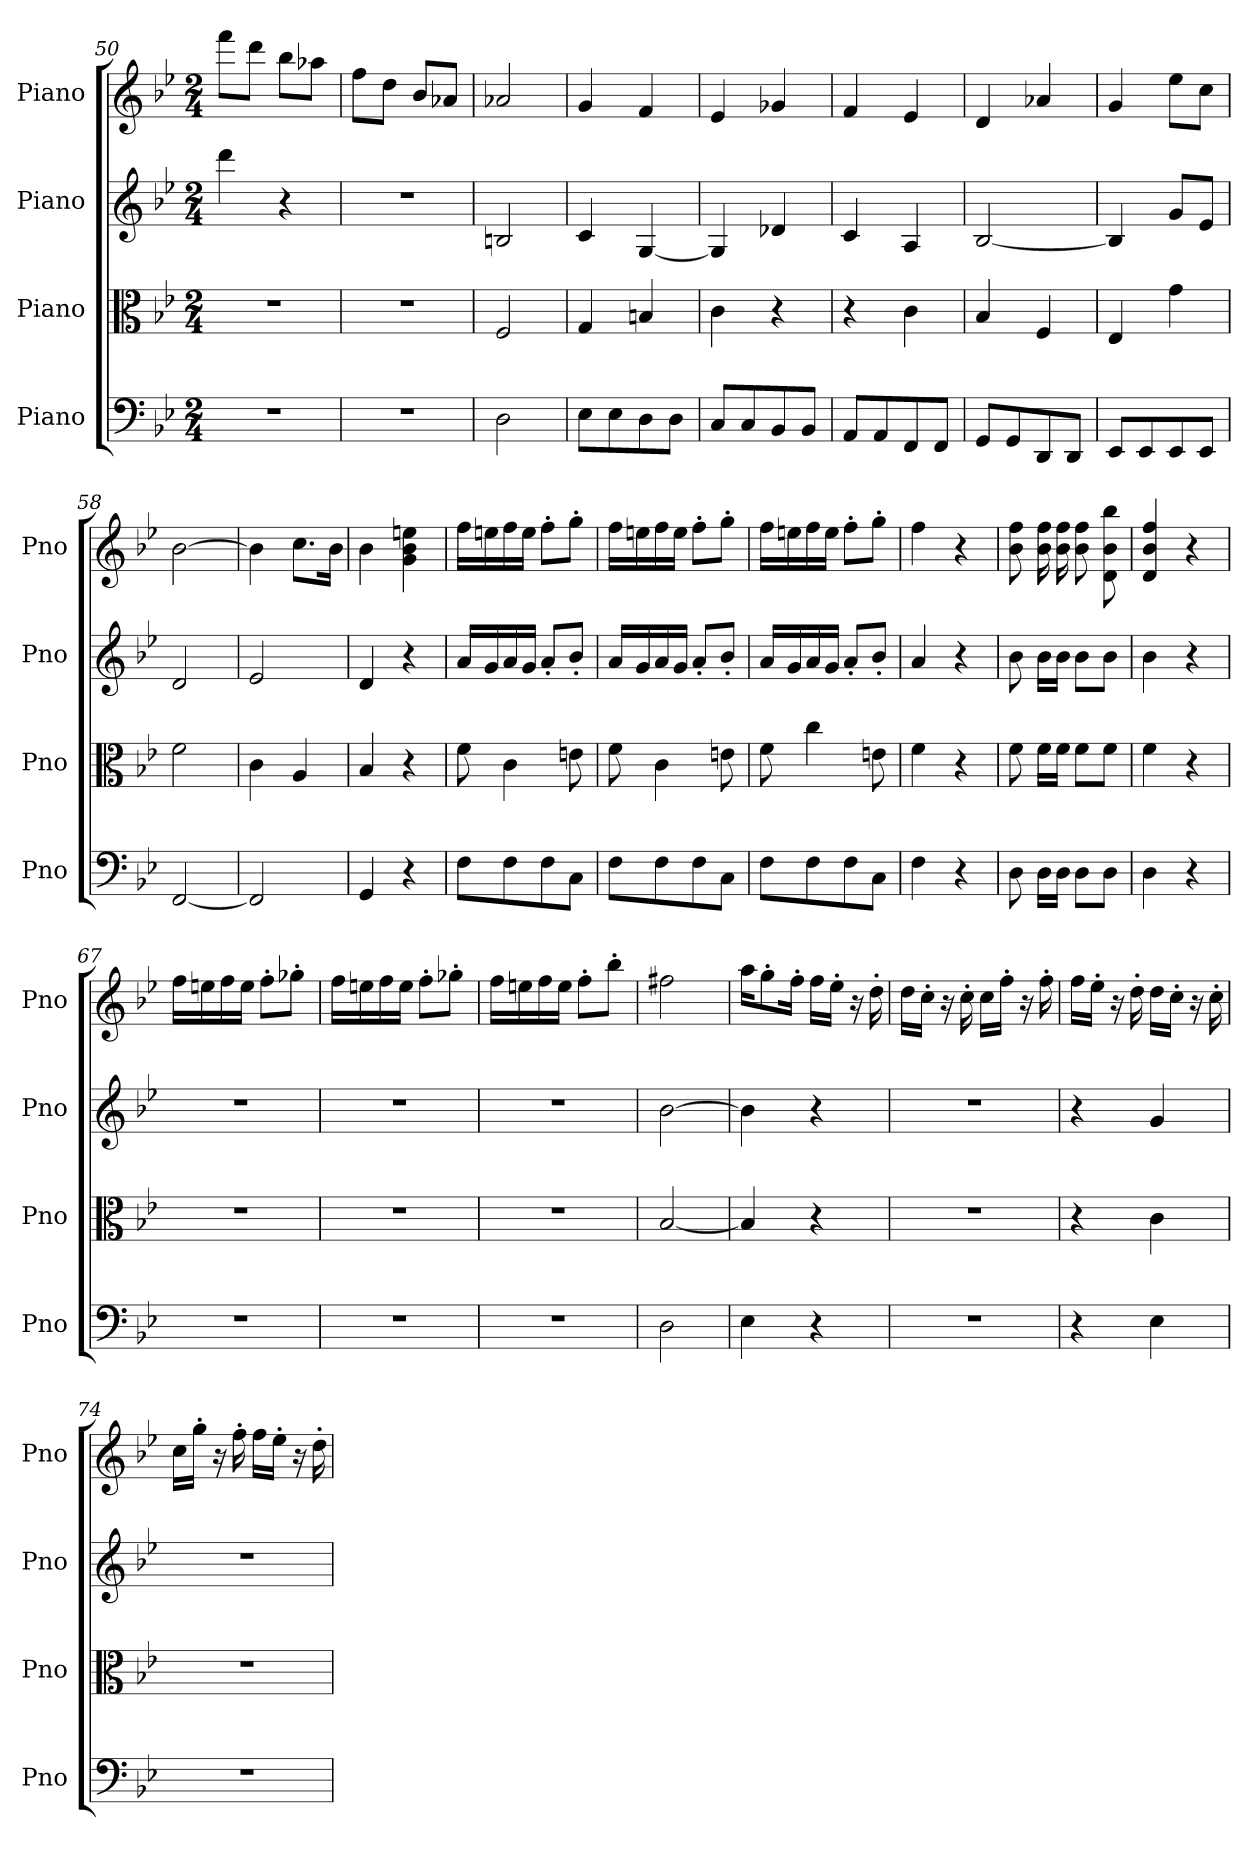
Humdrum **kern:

**kern	**kern	**kern	**kern
*part4	*part3	*part2	*part1
*staff4	*staff3	*staff2	*staff1
*I"Piano	*I"Piano	*I"Piano	*I"Piano
*I'Pno	*I'Pno	*I'Pno	*I'Pno
*clefF4	*clefC3	*clefG2	*clefG2
*k[b-e-]	*k[b-e-]	*k[b-e-]	*k[b-e-]
*M2/4	*M2/4	*M2/4	*M2/4
=50	=50	=50	=50
2r	2r	4ddd\	8fff\L
.	.	.	8ddd\J
.	.	4r	8bb-\L
.	.	.	8aa-X\J
=51	=51	=51	=51
2r	2r	2r	8ff\L
.	.	.	8dd\J
.	.	.	8b-/L
.	.	.	8a-X/J
=52	=52	=52	=52
2D\	2F/	2Bn/	2a-X/
!!LO:LB:g=z
=53	=53	=53	=53
8E-\L	4G/	4c/	4g/
8E-\	.	.	.
8D\	4Bn/	[4G/	4f/
8D\J	.	.	.
=54	=54	=54	=54
8C/L	4c\	4G/]	4e-/
8C/	.	.	.
8BB-/	4r	4d-X/	4g-X/
8BB-/J	.	.	.
=55	=55	=55	=55
8AA/L	4r	4c/	4f/
8AA/	.	.	.
8FF/	4c\	4A/	4e-/
8FF/J	.	.	.
=56	=56	=56	=56
8GG/L	4B-/	[2B-/	4d/
8GG/	.	.	.
8DD/	4F/	.	4a-X/
8DD/J	.	.	.
=57	=57	=57	=57
8EE-/L	4E-/	4B-/]	4g/
8EE-/	.	.	.
8EE-/	4g\	8g/L	8ee-\L
8EE-/J	.	8e-/J	8cc\J
=58	=58	=58	=58
[2FF/	2f\	2d/	[2b-\
=59	=59	=59	=59
2FF/]	4c\	2e-/	4b-\]
.	4A/	.	8.cc\L
.	.	.	16b-\Jk
=60	=60	=60	=60
4GG/	4B-/	4d/	4b-\
4r	4r	4r	4g\ 4b-\ 4een\
=61	=61	=61	=61
8F\L	8f\	16a/LL	16ff\LL
.	.	16g/	16een\
8F\	4c\	16a/	16ff\
.	.	16g/JJ	16ee\JJ
8F\	.	8a'/L	8ff'\L
8C\J	8en\	8b-'/J	8gg'\J
!!LO:PB:g=z
=62	=62	=62	=62
8F\L	8f\	16a/LL	16ff\LL
.	.	16g/	16een\
8F\	4c\	16a/	16ff\
.	.	16g/JJ	16ee\JJ
8F\	.	8a'/L	8ff'\L
8C\J	8en\	8b-'/J	8gg'\J
=63	=63	=63	=63
8F\L	8f\	16a/LL	16ff\LL
.	.	16g/	16een\
8F\	4cc\	16a/	16ff\
.	.	16g/JJ	16ee\JJ
8F\	.	8a'/L	8ff'\L
8C\J	8en\	8b-'/J	8gg'\J
=64	=64	=64	=64
4F\	4f\	4a/	4ff\
4r	4r	4r	4r
=65	=65	=65	=65
8D\	8f\	8b-\	8b-\ 8ff\
16D\LL	16f\LL	16b-\LL	16b-\ 16ff\
16D\JJ	16f\JJ	16b-\JJ	16b-\ 16ff\
8D\L	8f\L	8b-\L	8b-\ 8ff\
8D\J	8f\J	8b-\J	8d\ 8b-\ 8bb-\
=66	=66	=66	=66
4D\	4f\	4b-\	4d/ 4b-/ 4ff/
4r	4r	4r	4r
=67	=67	=67	=67
2r	2r	2r	16ff\LL
.	.	.	16een\
.	.	.	16ff\
.	.	.	16ee\JJ
.	.	.	8ff'\L
.	.	.	8gg-X'\J
=68	=68	=68	=68
2r	2r	2r	16ff\LL
.	.	.	16een\
.	.	.	16ff\
.	.	.	16ee\JJ
.	.	.	8ff'\L
.	.	.	8gg-X'\J
!!LO:LB:g=z
=69	=69	=69	=69
2r	2r	2r	16ff\LL
.	.	.	16een\
.	.	.	16ff\
.	.	.	16ee\JJ
.	.	.	8ff'\L
.	.	.	8bb-'\J
=70	=70	=70	=70
2D\	[2B-/	[2b-\	2ff#X\
=71	=71	=71	=71
4E-\	4B-/]	4b-\]	16aa\KL
.	.	.	8gg'\
.	.	.	16ff'\Jk
4r	4r	4r	16ff\LL
.	.	.	16ee-'\JJ
.	.	.	16r
.	.	.	16dd'\
=72	=72	=72	=72
2r	2r	2r	16dd\LL
.	.	.	16cc'\JJ
.	.	.	16r
.	.	.	16cc'\
.	.	.	16cc\LL
.	.	.	16ff'\JJ
.	.	.	16r
.	.	.	16ff'\
=73	=73	=73	=73
4r	4r	4r	16ff\LL
.	.	.	16ee-'\JJ
.	.	.	16r
.	.	.	16dd'\
4E-\	4c\	4g/	16dd\LL
.	.	.	16cc'\JJ
.	.	.	16r
.	.	.	16cc'\
=74	=74	=74	=74
2r	2r	2r	16cc\LL
.	.	.	16gg'\JJ
.	.	.	16r
.	.	.	16ff'\
.	.	.	16ff\LL
.	.	.	16ee-'\JJ
.	.	.	16r
.	.	.	16dd'\
=	=	=	=
*-	*-	*-	*-
